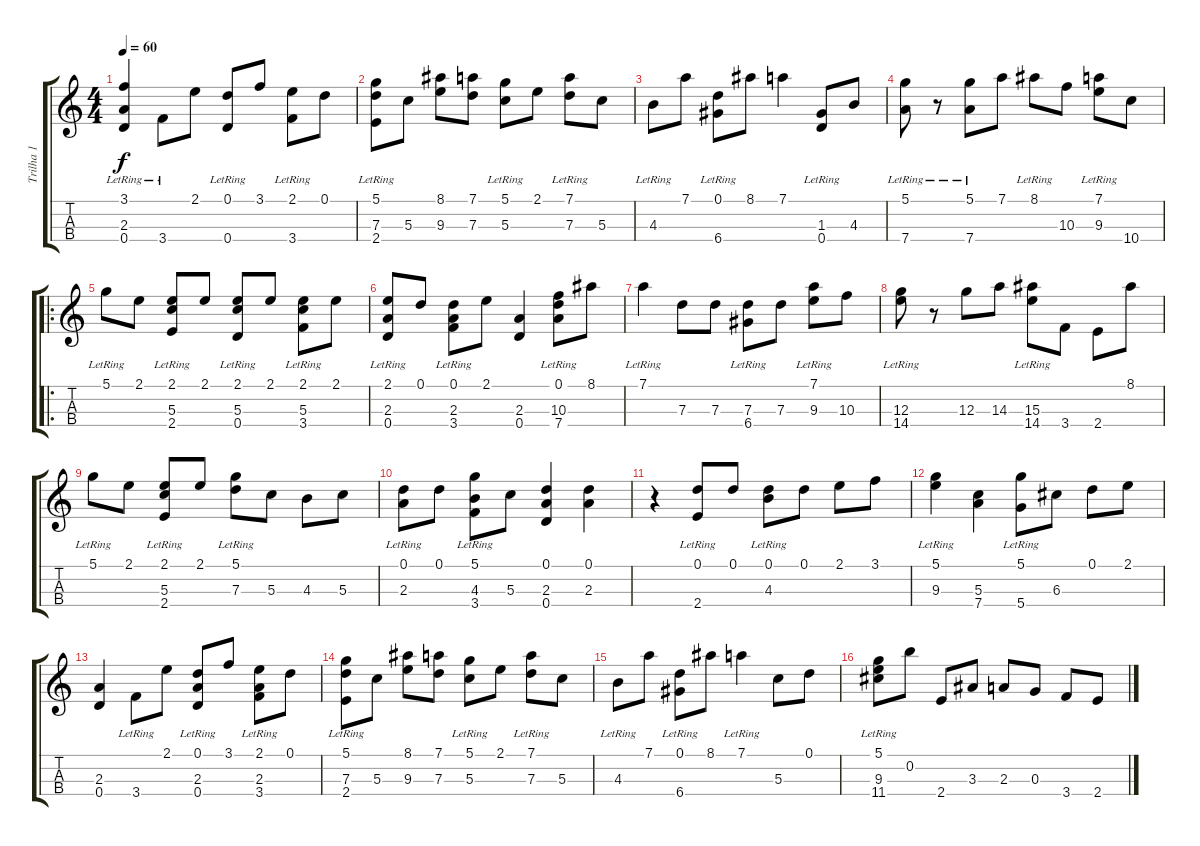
\track ("Trilha 1" "Trilha 1") {instrument acousticguitarnylon}
\staff {score tabs}
\tuning (D4 B4 G3 D3) {hide}
\ts (4 4)
\tempo 60
\clef g2
\ks c
(3.1{lr} 2.3 0.4).4{dy f instrument acousticguitarnylon} 3.4{lr}.8 2.1.8 (0.1 0.4{lr}).8 3.1.8 (2.1 3.4{lr}).8 0.1.8 |
(5.1{lr} 7.3 2.4{lr}).8 5.3.8 (8.1 9.3).8 (7.1 7.3).8 (5.1{lr} 5.3).8 2.1.8 (7.1{lr} 7.3).8 5.3.8 |
4.3{lr}.8 7.1.8 (0.1{lr} 6.4).8 8.1.8 7.1.4 (1.3 0.4{lr}).8 4.3.8 |
(5.1 7.4{lr}).8 r.8 (5.1 7.4{lr}).8 7.1.8 8.1{lr}.8 10.3.8 (7.1{lr} 9.3).8 10.4.8 |
\ro
5.1{lr}.8 2.1.8 (2.1 5.3{lr} 2.4{lr}).8 2.1.8 (2.1 5.3{lr} 0.4{lr}).8 2.1.8 (2.1 5.3{lr} 3.4{lr}).8 2.1.8 |
(2.1 2.3{lr} 0.4{lr}).8 0.1.8 (0.1 2.3{lr} 3.4{lr}).8 2.1.8 (2.3 0.4).4 (0.1{lr} 10.3{lr} 7.4{lr}).8 8.1.8 |
7.1{lr}.4 7.3.8 7.3.8 (7.3 6.4{lr}).8 7.3.8 (7.1{lr} 9.3).8 10.3.8 |
(12.3 14.4{lr}).8 r.8 12.3.8 14.3.8 (15.3 14.4{lr}).8 3.4.8 2.4.8 8.1.8 |
5.1{lr}.8 2.1.8 (2.1 5.3{lr} 2.4{lr}).8 2.1.8 (5.1{lr} 7.3).8 5.3.8 4.3.8 5.3.8 |
(0.1 2.3{lr}).8 0.1.8 (5.1{lr} 4.3 3.4{lr}).8 5.3.8 (0.1 2.3 0.4).4 (0.1 2.3).4 |
r.4 (0.1 2.4{lr}).8 0.1.8 (0.1 4.3{lr}).8 0.1.8 2.1.8 3.1.8 |
(5.1 9.3{lr}).4 (5.3 7.4).4 (5.1{lr} 5.4{lr}).8 6.3.8 0.1.8 2.1.8 |
(2.3 0.4).4 3.4{lr}.8 2.1.8 (0.1 2.3{lr} 0.4{lr}).8 3.1.8 (2.1 2.3{lr} 3.4{lr}).8 0.1.8 |
(5.1{lr} 7.3 2.4{lr}).8 5.3.8 (8.1 9.3).8 (7.1 7.3).8 (5.1{lr} 5.3).8 2.1.8 (7.1{lr} 7.3).8 5.3.8 |
4.3{lr}.8 7.1.8 (0.1{lr} 6.4).8 8.1.8 7.1{lr}.4 5.3.8 0.1.8 |
(5.1 9.3{lr} 11.4).8 0.2.8 2.4.8 3.3.8 2.3.8 0.3.8 3.4.8 2.4.8
